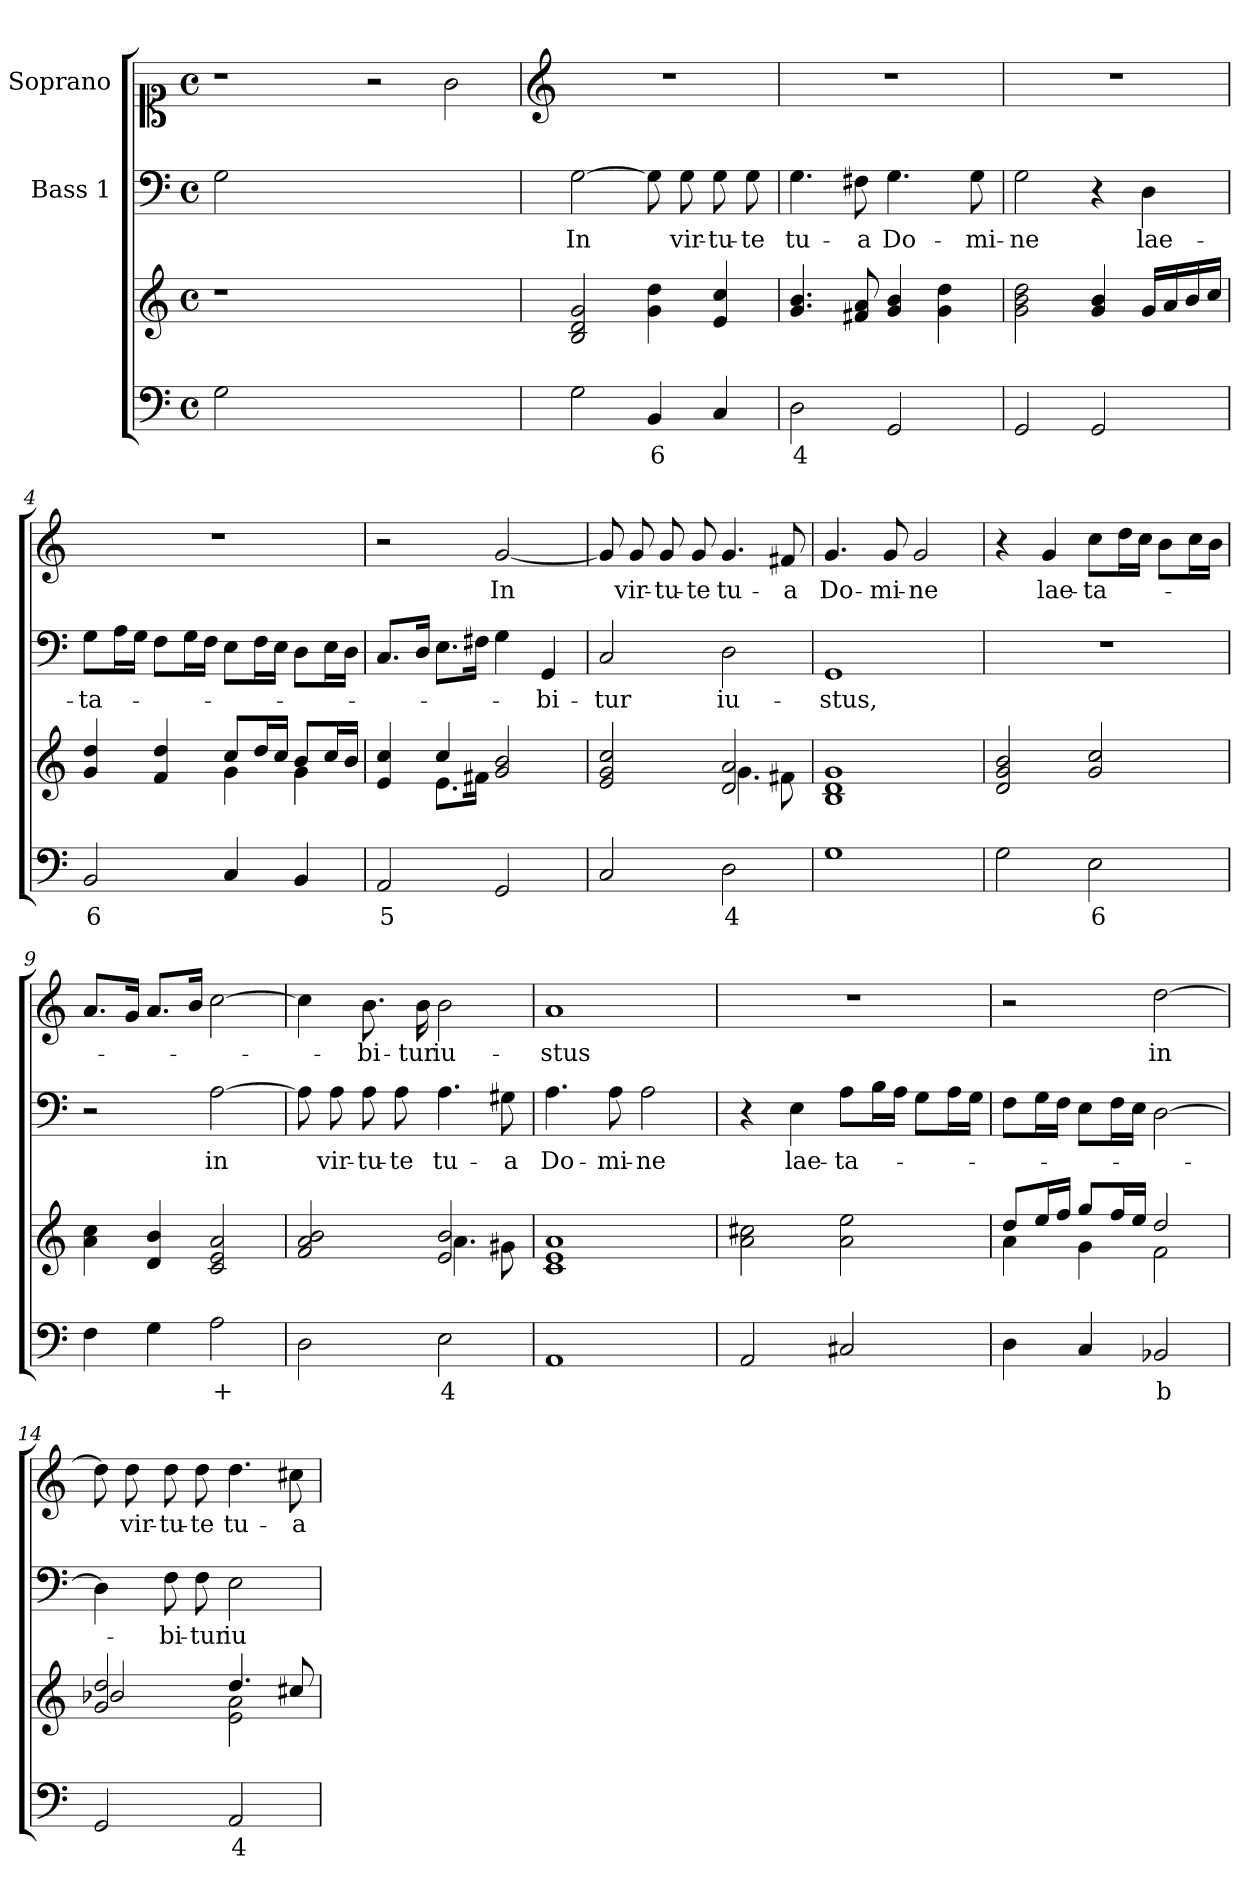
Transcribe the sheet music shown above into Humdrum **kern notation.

**kern	**text	**kern	**kern	**text	**kern	**text
*part4	*part4	*part3	*part2	*part2	*part1	*part1
*staff4	*staff4	*staff3	*staff2	*staff2	*staff1	*staff1
*	*	*	*I"Bass 1	*	*I"Soprano	*
*clefF4	*	*clefG2	*clefF4	*	*clefC1	*
*k[]	*	*k[]	*k[]	*	*k[]	*
*C:	*	*C:	*C:	*	*C:	*
*M4/4	*	*M4/4	*M4/4	*	*M4/4	*
*met(c)	*	*met(c)	*met(c)	*	*met(c)	*
=	=	=	=	=	=	=
2G\	.	1r	2G\	.	1r	.
1.ryy	.	.	1.ryy	.	.	.
.	.	1ryy	.	.	2r	.
.	.	.	.	.	2g\	.
!!LO:LB:g=z
=1	=1	=1	=1	=1	=1	=1
*	*	*	*	*	*clefG2	*
2G\	.	2B/ 2d/ 2g/	[2G\	In	1r	.
4BB/	6	4g\ 4dd\	8G\]	.	.	.
.	.	.	8G\	vir-	.	.
4C/	.	4e/ 4cc/	8G\	-tu-	.	.
.	.	.	8G\	-te	.	.
=2	=2	=2	=2	=2	=2	=2
*^	*	*	*	*	*	*
2D\	4.D\yy	4	4.g/ 4.b/	4.G\	tu-	1r	.
.	8D\yy	3	8f#X/ 8a/	8F#X\	-a	.	.
2GG/	2ryy	.	4g/ 4b/	4.G\	Do-	.	.
.	.	.	4g\ 4dd\	.	.	.	.
.	.	.	.	8G\	-mi-	.	.
*v	*v	*	*	*	*	*	*
=3	=3	=3	=3	=3	=3	=3
2GG/	.	2g\ 2b\ 2dd\	2G\	-ne	1r	.
2GG/	.	4g/ 4b/	4r	.	.	.
.	.	16g/LL	4D\	lae-	.	.
.	.	16a/	.	.	.	.
.	.	16b/	.	.	.	.
.	.	16cc/JJ	.	.	.	.
=4	=4	=4	=4	=4	=4	=4
*^	*	*^	*	*	*	*
2BB/	4BB/yy	6	4g/ 4dd/	2ryy	8G\L	-ta-	1r	.
.	.	.	.	.	16A\L	.	.	.
.	.	.	.	.	16G\JJ	.	.	.
.	4BB/yy	5	4f/ 4dd/	.	8F\L	.	.	.
.	.	.	.	.	16G\L	.	.	.
.	.	.	.	.	16F\JJ	.	.	.
4C/	2ryy	.	8cc/L	4g\	8E\L	.	.	.
.	.	.	16dd/L	.	16F\L	.	.	.
.	.	.	16cc/JJ	.	16E\JJ	.	.	.
4BB/	.	.	8b/L	4g\	8D\L	.	.	.
.	.	.	16cc/L	.	16E\L	.	.	.
.	.	.	16b/JJ	.	16D\JJ	.	.	.
!!LO:LB:g=z
=5	=5	=5	=5	=5	=5	=5	=5	=5
2AA/	4AA/yy	5	4e/ 4cc/	4ryy	8.C/L	.	2r	.
.	.	.	.	.	16D/Jk	.	.	.
.	4AA/yy	6	4cc/	8.e\L	8.E\L	.	.	.
.	.	.	.	16f#X\Jk	16F#X\Jk	.	.	.
2GG/	2ryy	.	2g/ 2b/	2ryy	4G\	.	[2g/	In
.	.	.	.	.	4GG/	-bi-	.	.
=6	=6	=6	=6	=6	=6	=6	=6	=6
2C/	2ryy	.	2e/ 2g/ 2cc/	2ryy	2C/	-tur	8g/]	.
.	.	.	.	.	.	.	8g/	vir-
.	.	.	.	.	.	.	8g/	-tu-
.	.	.	.	.	.	.	8g/	-te
2D\	4.D\yy	4	2d/ 2a/	4.g\	2D\	iu-	4.g/	tu-
.	8D\yy	3	.	8f#X\	.	.	8f#X/	-a
*v	*v	*	*	*	*	*	*	*
*	*	*v	*v	*	*	*	*
=7	=7	=7	=7	=7	=7	=7
1G	.	1B 1d 1g	1GG	-stus,	4.g/	Do-
.	.	.	.	.	8g/	-mi-
.	.	.	.	.	2g/	-ne
=8	=8	=8	=8	=8	=8	=8
2G\	.	2d/ 2g/ 2b/	1r	.	4r	.
.	.	.	.	.	4g/	lae-
2E\	6	2g/ 2cc/	.	.	8cc\L	-ta-
.	.	.	.	.	16dd\L	.
.	.	.	.	.	16cc\JJ	.
.	.	.	.	.	8b\L	.
.	.	.	.	.	16cc\L	.
.	.	.	.	.	16b\JJ	.
!!LO:LB:g=z
=9	=9	=9	=9	=9	=9	=9
4F\	.	4a\ 4cc\	2r	.	8.a/L	.
.	.	.	.	.	16g/Jk	.
4G\	.	4d/ 4b/	.	.	8.a/L	.
.	.	.	.	.	16b/Jk	.
2A\	+	2c/ 2e/ 2a/	[2A\	in	[2cc\	.
=10	=10	=10	=10	=10	=10	=10
*^	*	*^	*	*	*	*
2D\	2ryy	.	2f/ 2a/ 2b/	2ryy	8A\]	.	4cc\]	.
.	.	.	.	.	8A\	vir-	.	.
.	.	.	.	.	8A\	-tu-	8.b\	-bi-
.	.	.	.	.	8A\	-te	.	.
.	.	.	.	.	.	.	16b\	-tur
2E\	4.E\yy	4	2e/ 2b/	4.a\	4.A\	tu-	2b\	iu-
.	8E\yy	3	.	8g#X\	8G#X\	-a	.	.
*v	*v	*	*	*	*	*	*	*
*	*	*v	*v	*	*	*	*
=11	=11	=11	=11	=11	=11	=11
1AA	.	1c 1e 1a	4.A\	Do-	1a	-stus
.	.	.	8A\	-mi-	.	.
.	.	.	2A\	-ne	.	.
=12	=12	=12	=12	=12	=12	=12
2AA/	.	2a\ 2cc#X\	4r	.	1r	.
.	.	.	4E\	lae-	.	.
2C#X/	.	2a\ 2ee\	8A\L	-ta-	.	.
.	.	.	16B\L	.	.	.
.	.	.	16A\JJ	.	.	.
.	.	.	8G\L	.	.	.
.	.	.	16A\L	.	.	.
.	.	.	16G\JJ	.	.	.
!!LO:PB:g=z
=13	=13	=13	=13	=13	=13	=13
*	*	*^	*	*	*	*
4D\	.	8dd/L	4a\	8F\L	.	2r	.
.	.	16ee/L	.	16G\L	.	.	.
.	.	16ff/JJ	.	16F\JJ	.	.	.
4C/	.	8gg/L	4g\	8E\L	.	.	.
.	.	16ff/L	.	16F\L	.	.	.
.	.	16ee/JJ	.	16E\JJ	.	.	.
2BB-X/	b	2dd/	2f\	[2D\	.	[2dd\	in
=14	=14	=14	=14	=14	=14	=14	=14
*^	*	*	*	*	*	*	*
2GG/	2ryy	.	2g/ 2dd/	2b-X/	4D\]	.	8dd\]	.
.	.	.	.	.	.	.	8dd\	vir-
.	.	.	.	.	8F\	-bi-	8dd\	-tu-
.	.	.	.	.	8F\	-tur	8dd\	-te
2AA/	4.AA/yy	4	2e\ 2a\	4.dd/	2E\	iu-	4.dd\	tu-
.	8AA/yy	3	.	8cc#X/	.	.	8cc#X\	-a
*v	*v	*	*	*	*	*	*	*
*	*	*v	*v	*	*	*	*
=	=	=	=	=	=	=
*-	*-	*-	*-	*-	*-	*-
